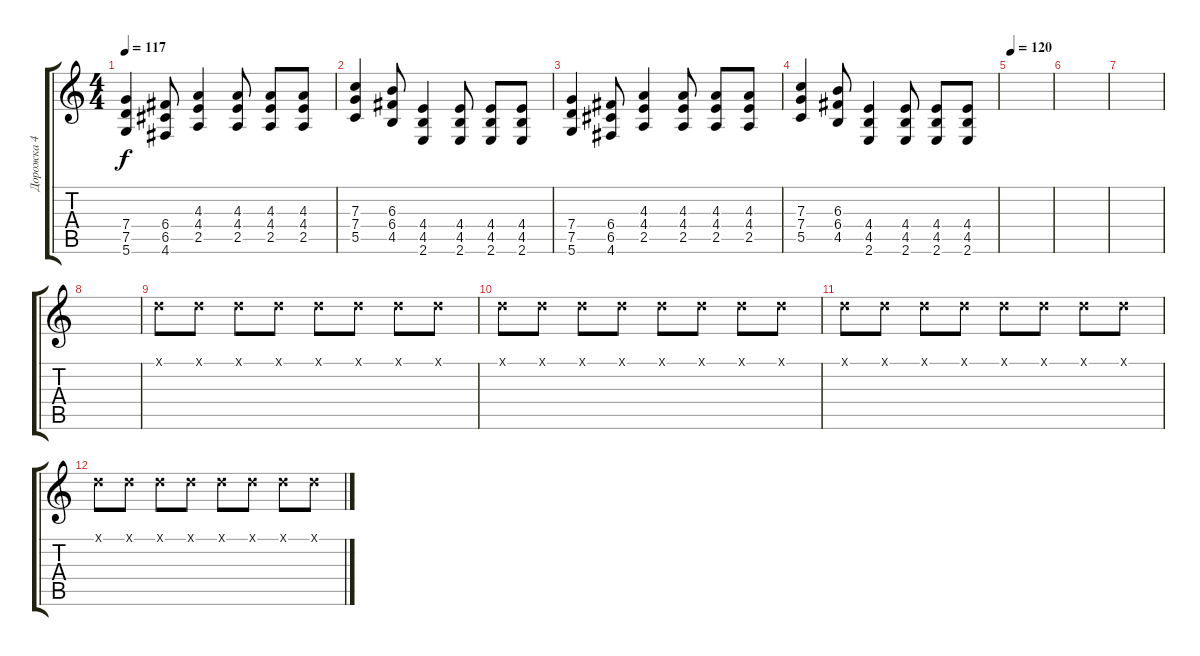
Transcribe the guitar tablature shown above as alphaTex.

\track ("Дорожка 4" "Дорожка 4") {instrument distortionguitar}
\staff {score tabs}
\tuning (D4 A3 F3 C3 G2 D2) {hide}
\ts (4 4)
\tempo 117
\clef g2
\ks c
(7.4 7.5 5.6).4{dy f} (6.4 6.5 4.6).8 (4.3 4.4 2.5).4 (4.3 4.4 2.5).8 (4.3 4.4 2.5).8 (4.3 4.4 2.5).8 |
(7.3 7.4 5.5).4 (6.3 6.4 4.5).8 (4.4 4.5 2.6).4 (4.4 4.5 2.6).8 (4.4 4.5 2.6).8 (4.4 4.5 2.6).8 |
(7.4 7.5 5.6).4 (6.4 6.5 4.6).8 (4.3 4.4 2.5).4 (4.3 4.4 2.5).8 (4.3 4.4 2.5).8 (4.3 4.4 2.5).8 |
(7.3 7.4 5.5).4 (6.3 6.4 4.5).8 (4.4 4.5 2.6).4 (4.4 4.5 2.6).8 (4.4 4.5 2.6).8 (4.4 4.5 2.6).8 |
\tempo 120
|
|
|
|
0.1{x}.8 0.1{x}.8 0.1{x}.8 0.1{x}.8 0.1{x}.8 0.1{x}.8 0.1{x}.8 0.1{x}.8 |
0.1{x}.8 0.1{x}.8 0.1{x}.8 0.1{x}.8 0.1{x}.8 0.1{x}.8 0.1{x}.8 0.1{x}.8 |
0.1{x}.8 0.1{x}.8 0.1{x}.8 0.1{x}.8 0.1{x}.8 0.1{x}.8 0.1{x}.8 0.1{x}.8 |
0.1{x}.8 0.1{x}.8 0.1{x}.8 0.1{x}.8 0.1{x}.8 0.1{x}.8 0.1{x}.8 0.1{x}.8
